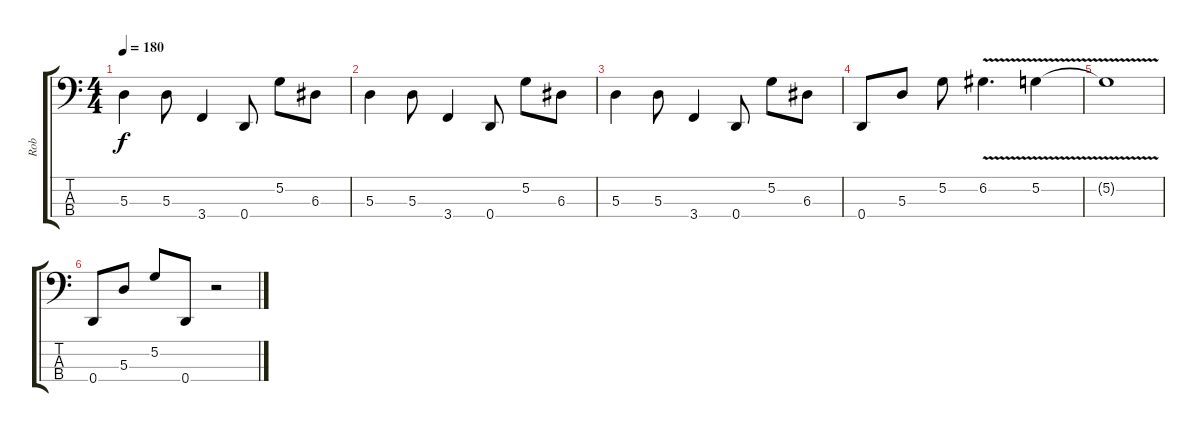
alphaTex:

\track ("Rob" "Rob") {instrument electricbasspick}
\staff {score tabs}
\tuning (G2 D2 A1 D1) {hide}
\ts (4 4)
\tempo 180
\clef f4
\ks c
5.3.4{dy f} 5.3.8 3.4.4 0.4.8 5.2.8 6.3.8 |
5.3.4 5.3.8 3.4.4 0.4.8 5.2.8 6.3.8 |
5.3.4 5.3.8 3.4.4 0.4.8 5.2.8 6.3.8 |
0.4.8 5.3.8 5.2.8 6.2{v}.4{d} 5.2{v}.4 |
5.2{t}.1 |
0.4.8 5.3.8 5.2.8 0.4.8 r.2
